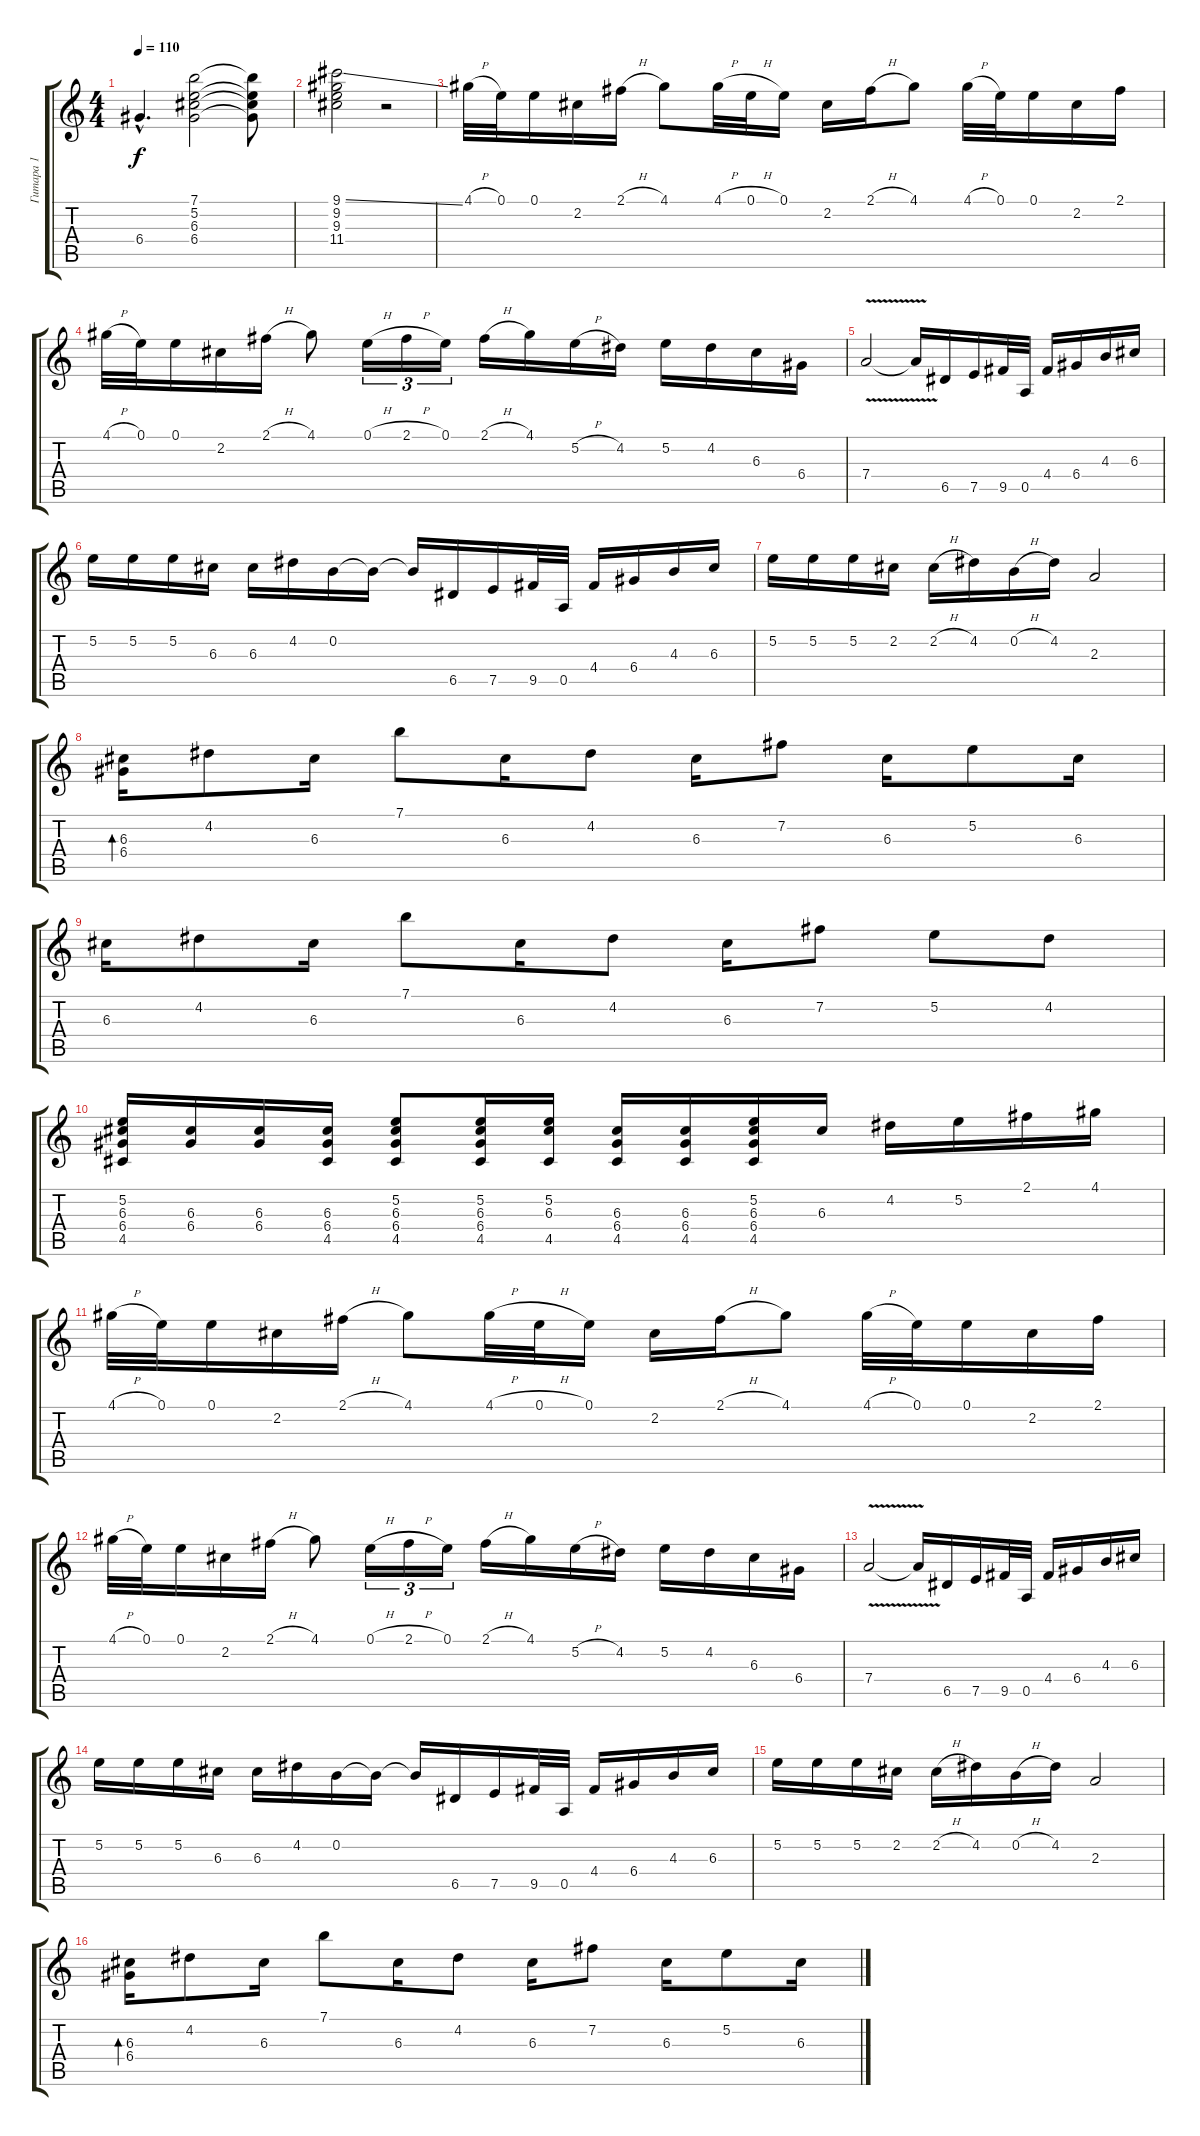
\track ("Гитара 1" "Гитара 1") {instrument acousticguitarsteel}
\staff {score tabs}
\tuning (E4 B3 G3 D3 A2 E2) {hide}
\ts (4 4)
\tempo 110
\clef g2
\ks c
6.4{hac}.4{d dy f} (7.1 5.2 6.3 6.4).2 (7.1{t} 5.2{t} 6.3{t} 6.4{t}).8 |
(9.1{ss} 9.2 9.3 11.4).2 r.2 |
4.1{h}.32 0.1.32 0.1.16 2.2.16 2.1{h}.16 4.1.8 4.1{h}.32 0.1{h}.32 0.1.16 2.2.16 2.1{h}.16 4.1.8 4.1{h}.32 0.1.32 0.1.16 2.2.16 2.1.16 |
4.1{h}.32 0.1.32 0.1.16 2.2.16 2.1{h}.16 4.1.8 0.1{h}.16{tu (3 2)} 2.1{h}.16{tu (3 2)} 0.1.16{tu (3 2)} 2.1{h}.16 4.1.16 5.2{h}.16 4.2.16 5.2.16 4.2.16 6.3.16 6.4.16 |
7.4{v}.2 7.4{t}.16 6.5.16 7.5.16 9.5.32 0.5.32 4.4.16 6.4.16 4.3.16 6.3.16 |
5.2.16 5.2.16 5.2.16 6.3.16 6.3.16 4.2.16 0.2.16 0.2{t}.16 0.2{t}.16 6.5.16 7.5.16 9.5.32 0.5.32 4.4.16 6.4.16 4.3.16 6.3.16 |
5.2.16 5.2.16 5.2.16 2.2.16 2.2{h}.16 4.2.16 0.2{h}.16 4.2.16 2.3.2 |
(6.3 6.4).16{bd 480} 4.2.8 6.3.16 7.1.8 6.3.16 4.2.8 6.3.16 7.2.8 6.3.16 5.2.8 6.3.16 |
6.3.16 4.2.8 6.3.16 7.1.8 6.3.16 4.2.8 6.3.16 7.2.8 5.2.8 4.2.8 |
(5.2 6.3 6.4 4.5).16 (6.3 6.4).16 (6.3 6.4).16 (6.3 6.4 4.5).16 (5.2 6.3 6.4 4.5).8 (5.2 6.3 6.4 4.5).16 (5.2 6.3 4.5).16 (6.3 6.4 4.5).16 (6.3 6.4 4.5).16 (5.2 6.3 6.4 4.5).16 6.3.16 4.2.16 5.2.16 2.1.16 4.1.16 |
4.1{h}.32 0.1.32 0.1.16 2.2.16 2.1{h}.16 4.1.8 4.1{h}.32 0.1{h}.32 0.1.16 2.2.16 2.1{h}.16 4.1.8 4.1{h}.32 0.1.32 0.1.16 2.2.16 2.1.16 |
4.1{h}.32 0.1.32 0.1.16 2.2.16 2.1{h}.16 4.1.8 0.1{h}.16{tu (3 2)} 2.1{h}.16{tu (3 2)} 0.1.16{tu (3 2)} 2.1{h}.16 4.1.16 5.2{h}.16 4.2.16 5.2.16 4.2.16 6.3.16 6.4.16 |
7.4{v}.2 7.4{t}.16 6.5.16 7.5.16 9.5.32 0.5.32 4.4.16 6.4.16 4.3.16 6.3.16 |
5.2.16 5.2.16 5.2.16 6.3.16 6.3.16 4.2.16 0.2.16 0.2{t}.16 0.2{t}.16 6.5.16 7.5.16 9.5.32 0.5.32 4.4.16 6.4.16 4.3.16 6.3.16 |
5.2.16 5.2.16 5.2.16 2.2.16 2.2{h}.16 4.2.16 0.2{h}.16 4.2.16 2.3.2 |
(6.3 6.4).16{bd 480} 4.2.8 6.3.16 7.1.8 6.3.16 4.2.8 6.3.16 7.2.8 6.3.16 5.2.8 6.3.16
